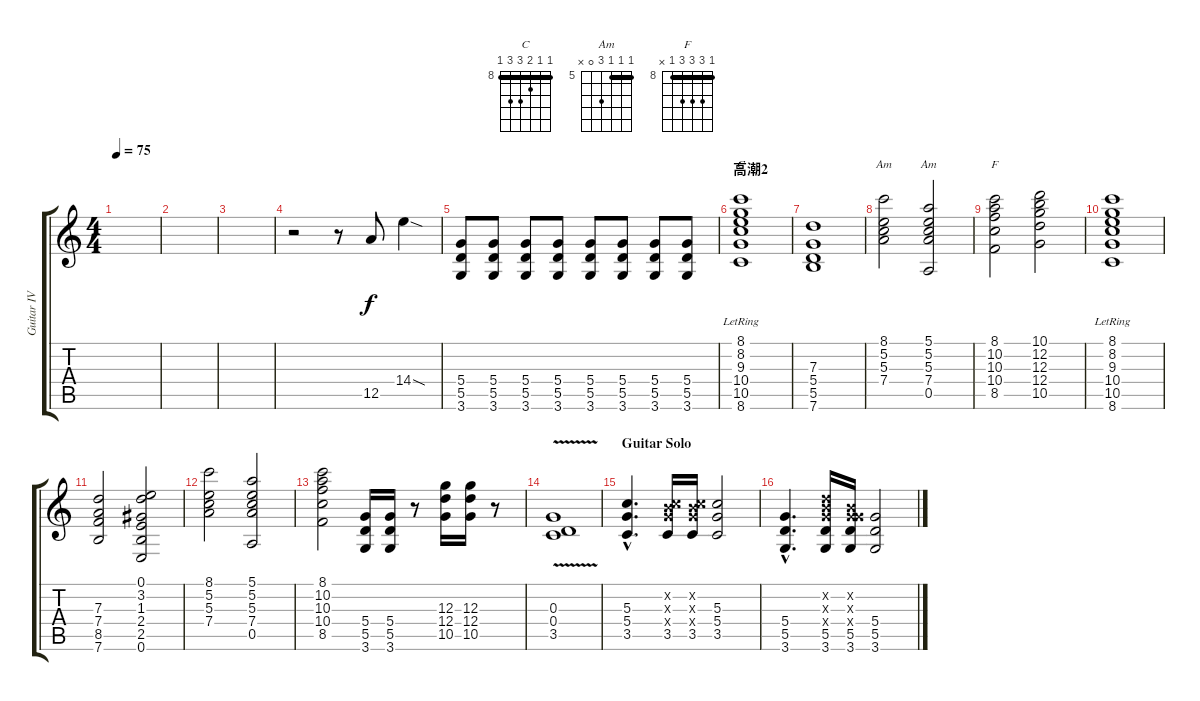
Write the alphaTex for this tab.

\track ("Guitar IV" "Guitar IV") {instrument distortionguitar}
\staff {score tabs}
\tuning (E4 B3 G3 D3 A2 E2) {hide}
\chord ("C" 8 8 9 10 10 8) {firstfret 8 barre 8}
\chord ("Am" 8 5 5 7 x x) {firstfret 5 barre 5}
\chord ("Am" 5 5 5 7 0 x) {firstfret 5 barre 5}
\chord ("F" 8 10 10 10 8 x) {firstfret 8 barre 8}
\ts (4 4)
\tempo 75
\clef g2
\ks c
|
|
|
r.2 r.8 12.5.8 14.4{sod}.4 |
(5.4 5.5 3.6).8 (5.4 5.5 3.6).8 (5.4 5.5 3.6).8 (5.4 5.5 3.6).8 (5.4 5.5 3.6).8 (5.4 5.5 3.6).8 (5.4 5.5 3.6).8 (5.4 5.5 3.6).8 |
\section ("" "高潮2")
(8.1{lr} 8.2 9.3 10.4 10.5 8.6).1{ch "C"} |
(7.3 5.4 5.5 7.6).1 |
(8.1 5.2 5.3 7.4).2{ch "Am"} (5.1 5.2 5.3 7.4 0.5).2{ch "Am"} |
(8.1 10.2 10.3 10.4 8.5).2{ch "F"} (10.1 12.2 12.3 12.4 10.5).2 |
(8.1{lr} 8.2 9.3 10.4 10.5 8.6).1 |
(7.3 7.4 8.5 7.6).2 (0.1 3.2 1.3 2.4 2.5 0.6).2 |
(8.1 5.2 5.3 7.4).2 (5.1 5.2 5.3 7.4 0.5).2 |
(8.1 10.2 10.3 10.4 8.5).2 (5.4 5.5 3.6).16 (5.4 5.5 3.6).16 r.8 (12.3 12.4 10.5).16 (12.3 12.4 10.5).16 r.8 |
(0.3 0.4 3.5{v}).1 |
\section ("" "Guitar Solo")
(5.3{hac} 5.4{hac} 3.5{hac}).4{d volume 13 balance 8} (0.2{x} 5.3{x} 5.4{x} 3.5).16 (0.2{x} 5.3{x} 5.4{x} 3.5).16 (5.3 5.4 3.5).2 |
(5.4{hac} 5.5{hac} 3.6{hac}).4{d} (3.2{x} 4.3{x} 5.4{x} 5.5 3.6).16 (0.2{x} 0.3{x} 5.4{x} 5.5 3.6).16 (5.4 5.5 3.6).2
